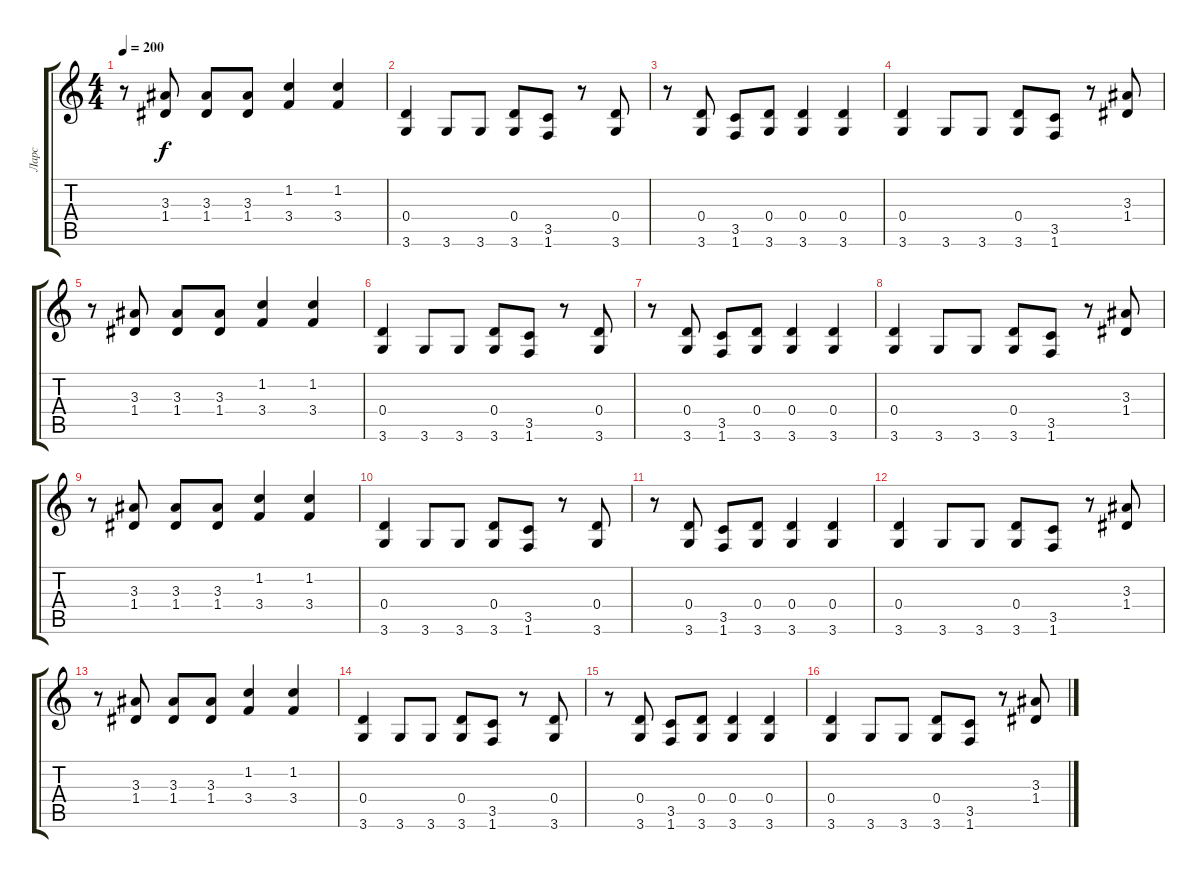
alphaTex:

\track ("Ларс" "Ларс") {instrument distortionguitar}
\staff {score tabs}
\tuning (E4 B3 G3 D3 A2 E2) {hide}
\ts (4 4)
\tempo 200
\clef g2
\ks c
r.8{dy f} (3.3 1.4).8 (3.3 1.4).8 (3.3 1.4).8 (1.2 3.4).4 (1.2 3.4).4 |
(0.4 3.6).4 3.6.8 3.6.8 (0.4 3.6).8 (3.5 1.6).8 r.8 (0.4 3.6).8 |
r.8 (0.4 3.6).8 (3.5 1.6).8 (0.4 3.6).8 (0.4 3.6).4 (0.4 3.6).4 |
(0.4 3.6).4 3.6.8 3.6.8 (0.4 3.6).8 (3.5 1.6).8 r.8 (3.3 1.4).8 |
r.8 (3.3 1.4).8 (3.3 1.4).8 (3.3 1.4).8 (1.2 3.4).4 (1.2 3.4).4 |
(0.4 3.6).4 3.6.8 3.6.8 (0.4 3.6).8 (3.5 1.6).8 r.8 (0.4 3.6).8 |
r.8 (0.4 3.6).8 (3.5 1.6).8 (0.4 3.6).8 (0.4 3.6).4 (0.4 3.6).4 |
(0.4 3.6).4 3.6.8 3.6.8 (0.4 3.6).8 (3.5 1.6).8 r.8 (3.3 1.4).8 |
r.8 (3.3 1.4).8 (3.3 1.4).8 (3.3 1.4).8 (1.2 3.4).4 (1.2 3.4).4 |
(0.4 3.6).4 3.6.8 3.6.8 (0.4 3.6).8 (3.5 1.6).8 r.8 (0.4 3.6).8 |
r.8 (0.4 3.6).8 (3.5 1.6).8 (0.4 3.6).8 (0.4 3.6).4 (0.4 3.6).4 |
(0.4 3.6).4 3.6.8 3.6.8 (0.4 3.6).8 (3.5 1.6).8 r.8 (3.3 1.4).8 |
r.8 (3.3 1.4).8 (3.3 1.4).8 (3.3 1.4).8 (1.2 3.4).4 (1.2 3.4).4 |
(0.4 3.6).4 3.6.8 3.6.8 (0.4 3.6).8 (3.5 1.6).8 r.8 (0.4 3.6).8 |
r.8 (0.4 3.6).8 (3.5 1.6).8 (0.4 3.6).8 (0.4 3.6).4 (0.4 3.6).4 |
(0.4 3.6).4 3.6.8 3.6.8 (0.4 3.6).8 (3.5 1.6).8 r.8 (3.3 1.4).8
